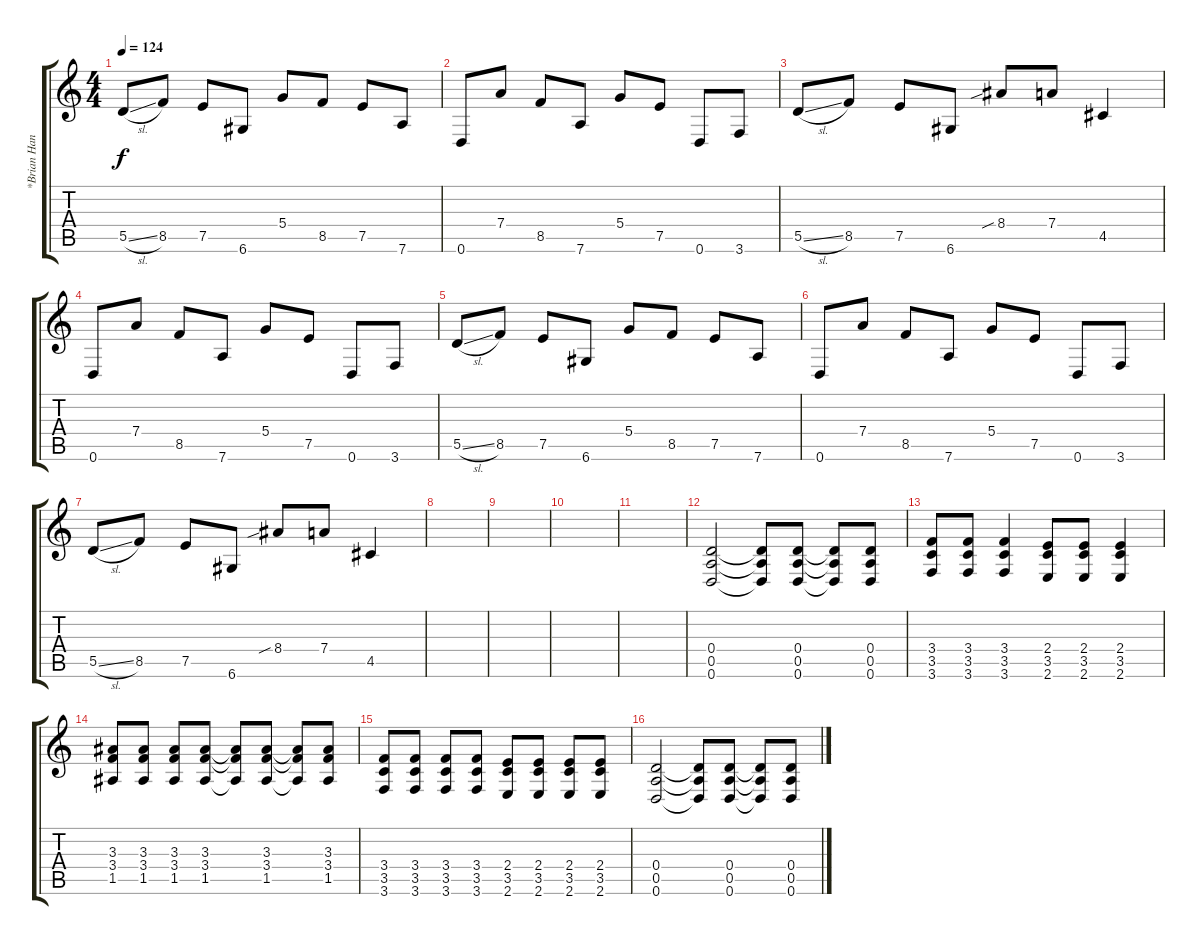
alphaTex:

\track ("*Brian Haner*" "*Brian Han") {instrument distortionguitar}
\staff {score tabs}
\tuning (E4 B3 G3 D3 A2 D2) {hide}
\ts (4 4)
\tempo 124
\clef g2
\ks c
5.5{sl}.8{dy f} 8.5.8 7.5.8 6.6.8 5.4.8 8.5.8 7.5.8 7.6.8 |
0.6.8 7.4.8 8.5.8 7.6.8 5.4.8 7.5.8 0.6.8 3.6.8 |
5.5{sl}.8 8.5.8 7.5.8 6.6.8 8.4{sib}.8 7.4.8 4.5.4 |
0.6.8 7.4.8 8.5.8 7.6.8 5.4.8 7.5.8 0.6.8 3.6.8 |
5.5{sl}.8 8.5.8 7.5.8 6.6.8 5.4.8 8.5.8 7.5.8 7.6.8 |
0.6.8 7.4.8 8.5.8 7.6.8 5.4.8 7.5.8 0.6.8 3.6.8 |
5.5{sl}.8 8.5.8 7.5.8 6.6.8 8.4{sib}.8 7.4.8 4.5.4 |
|
|
|
|
(0.4 0.5 0.6).2 (0.4{t} 0.5{t} 0.6{t}).8 (0.4 0.5 0.6).8 (0.4{t} 0.5{t} 0.6{t}).8 (0.4 0.5 0.6).8 |
(3.4 3.5 3.6).8 (3.4 3.5 3.6).8 (3.4 3.5 3.6).4 (2.4 3.5 2.6).8 (2.4 3.5 2.6).8 (2.4 3.5 2.6).4 |
(3.3 3.4 1.5).8 (3.3 3.4 1.5).8 (3.3 3.4 1.5).8 (3.3 3.4 1.5).8 (3.3{t} 3.4{t} 1.5{t}).8 (3.3 3.4 1.5).8 (3.3{t} 3.4{t} 1.5{t}).8 (3.3 3.4 1.5).8 |
(3.4 3.5 3.6).8 (3.4 3.5 3.6).8 (3.4 3.5 3.6).8 (3.4 3.5 3.6).8 (2.4 3.5 2.6).8 (2.4 3.5 2.6).8 (2.4 3.5 2.6).8 (2.4 3.5 2.6).8 |
(0.4 0.5 0.6).2 (0.4{t} 0.5{t} 0.6{t}).8 (0.4 0.5 0.6).8 (0.4{t} 0.5{t} 0.6{t}).8 (0.4 0.5 0.6).8
